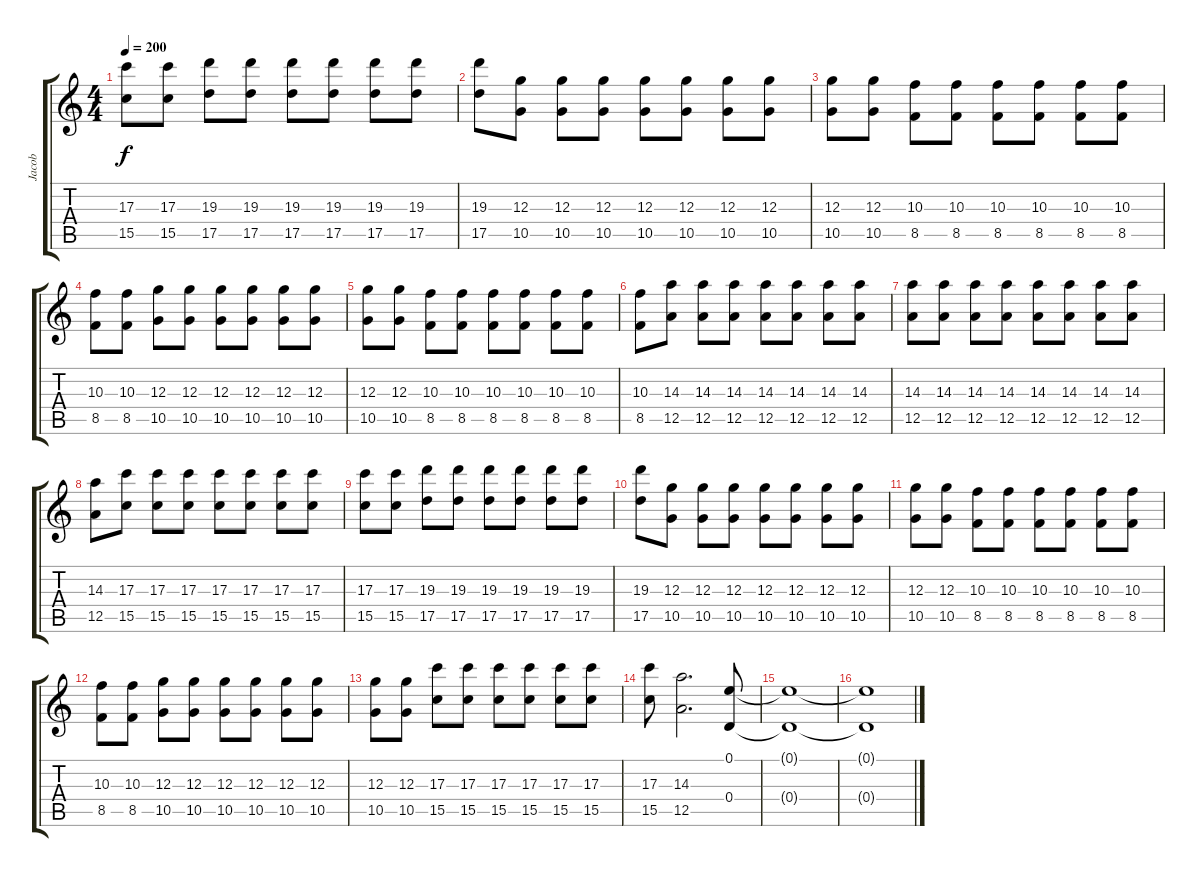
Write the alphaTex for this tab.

\track ("Jacob" "Jacob") {instrument overdrivenguitar}
\staff {score tabs}
\tuning (E4 B3 G3 D3 A2 D2) {hide}
\ts (4 4)
\tempo 200
\clef g2
\ks c
(17.3 15.5).8{dy f} (17.3 15.5).8 (19.3 17.5).8 (19.3 17.5).8 (19.3 17.5).8 (19.3 17.5).8 (19.3 17.5).8 (19.3 17.5).8 |
(19.3 17.5).8 (12.3 10.5).8 (12.3 10.5).8 (12.3 10.5).8 (12.3 10.5).8 (12.3 10.5).8 (12.3 10.5).8 (12.3 10.5).8 |
(12.3 10.5).8 (12.3 10.5).8 (10.3 8.5).8 (10.3 8.5).8 (10.3 8.5).8 (10.3 8.5).8 (10.3 8.5).8 (10.3 8.5).8 |
(10.3 8.5).8 (10.3 8.5).8 (12.3 10.5).8 (12.3 10.5).8 (12.3 10.5).8 (12.3 10.5).8 (12.3 10.5).8 (12.3 10.5).8 |
(12.3 10.5).8 (12.3 10.5).8 (10.3 8.5).8 (10.3 8.5).8 (10.3 8.5).8 (10.3 8.5).8 (10.3 8.5).8 (10.3 8.5).8 |
(10.3 8.5).8 (14.3 12.5).8 (14.3 12.5).8 (14.3 12.5).8 (14.3 12.5).8 (14.3 12.5).8 (14.3 12.5).8 (14.3 12.5).8 |
(14.3 12.5).8 (14.3 12.5).8 (14.3 12.5).8 (14.3 12.5).8 (14.3 12.5).8 (14.3 12.5).8 (14.3 12.5).8 (14.3 12.5).8 |
(14.3 12.5).8 (17.3 15.5).8 (17.3 15.5).8 (17.3 15.5).8 (17.3 15.5).8 (17.3 15.5).8 (17.3 15.5).8 (17.3 15.5).8 |
(17.3 15.5).8 (17.3 15.5).8 (19.3 17.5).8 (19.3 17.5).8 (19.3 17.5).8 (19.3 17.5).8 (19.3 17.5).8 (19.3 17.5).8 |
(19.3 17.5).8 (12.3 10.5).8 (12.3 10.5).8 (12.3 10.5).8 (12.3 10.5).8 (12.3 10.5).8 (12.3 10.5).8 (12.3 10.5).8 |
(12.3 10.5).8 (12.3 10.5).8 (10.3 8.5).8 (10.3 8.5).8 (10.3 8.5).8 (10.3 8.5).8 (10.3 8.5).8 (10.3 8.5).8 |
(10.3 8.5).8 (10.3 8.5).8 (12.3 10.5).8 (12.3 10.5).8 (12.3 10.5).8 (12.3 10.5).8 (12.3 10.5).8 (12.3 10.5).8 |
(12.3 10.5).8 (12.3 10.5).8 (17.3 15.5).8 (17.3 15.5).8 (17.3 15.5).8 (17.3 15.5).8 (17.3 15.5).8 (17.3 15.5).8 |
(17.3 15.5).8 (14.3 12.5).2{d} (0.1 0.4).8 |
(0.1{t} 0.4{t}).1 |
(0.1{t} 0.4{t}).1
